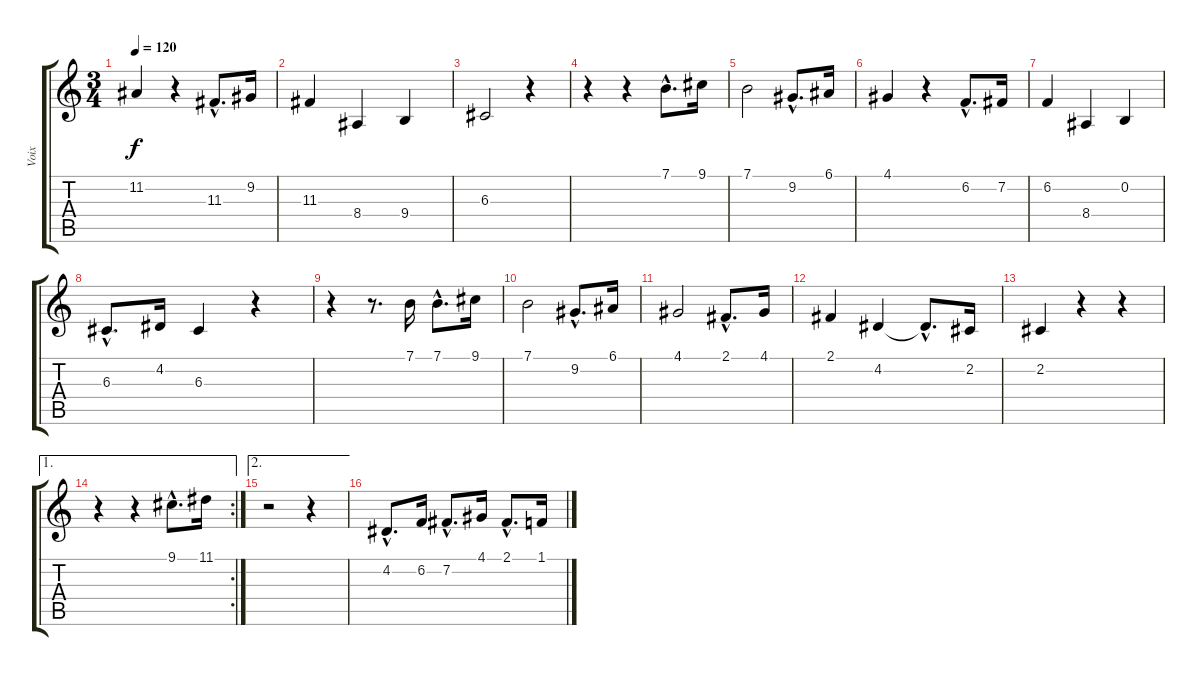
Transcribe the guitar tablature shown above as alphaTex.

\track ("Voix" "Voix") {instrument harmonica}
\staff {score tabs}
\tuning (E4 B3 G3 D3 A2 E2) {hide}
\ts (3 4)
\tempo 120
\clef g2
\ks c
11.2.4{dy f} r.4 11.3{hac}.8{d} 9.2.16 |
11.3.4 8.4.4 9.4.4 |
6.3.2 r.4 |
r.4 r.4 7.1{hac}.8{d} 9.1.16 |
7.1.2 9.2{hac}.8{d} 6.1.16 |
4.1.4 r.4 6.2{hac}.8{d} 7.2.16 |
6.2.4 8.4.4 0.2.4 |
6.3{hac}.8{d} 4.2.16 6.3.4 r.4 |
r.4 r.8{d} 7.1.16 7.1{hac}.8{d} 9.1.16 |
7.1.2 9.2{hac}.8{d} 6.1.16 |
4.1.2 2.1{hac}.8{d} 4.1.16 |
2.1.4 4.2.4 4.2{hac t}.8{d} 2.2.16 |
2.2.4 r.4 r.4 |
\ae 1
\rc 2
r.4 r.4 9.1{hac}.8{d} 11.1.16 |
\ae 2
r.2 r.4 |
4.2{hac}.8{d} 6.2.16 7.2{hac}.8{d} 4.1.16 2.1{hac}.8{d} 1.1.16
